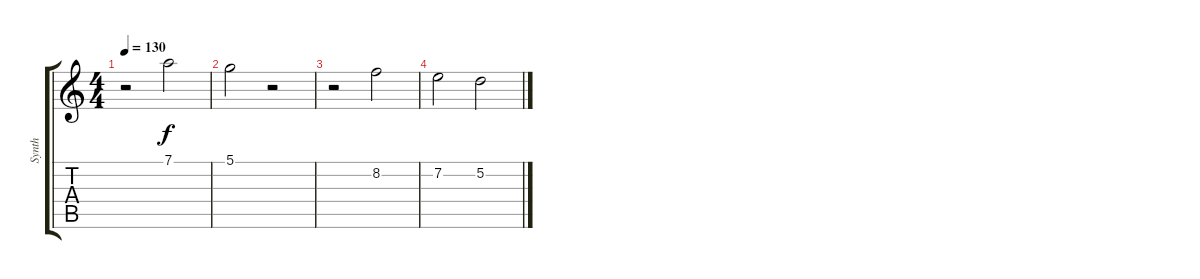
\track ("Synth" "Synth") {instrument vibraphone}
\staff {score tabs}
\tuning (D5 A4 F4 C4 G3 D3) {hide}
\ts (4 4)
\tempo 130
\clef g2
\ks c
r.2{dy f} 7.1.2 |
5.1.2 r.2 |
r.2 8.2.2 |
7.2.2 5.2.2
